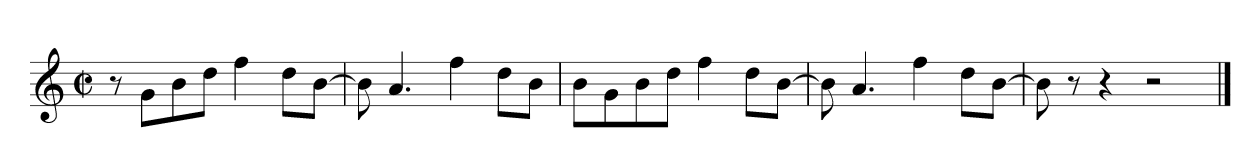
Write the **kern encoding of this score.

**kern
*part1
*staff1
*clefG2
*k[]
*C:
*M2/2
*met(c|)
=1
8r
8g\L
8b\
8dd\J
4ff\
8dd\L
[8b\J
=2
8b\]
4.a/
4ff\
8dd\L
8b\J
=3
8b\L
8g\
8b\
8dd\J
4ff\
8dd\L
[8b\J
=4
8b\]
4.a/
4ff\
8dd\L
[8b\J
=5
8b\]
8r
4r
2r
==
*-
